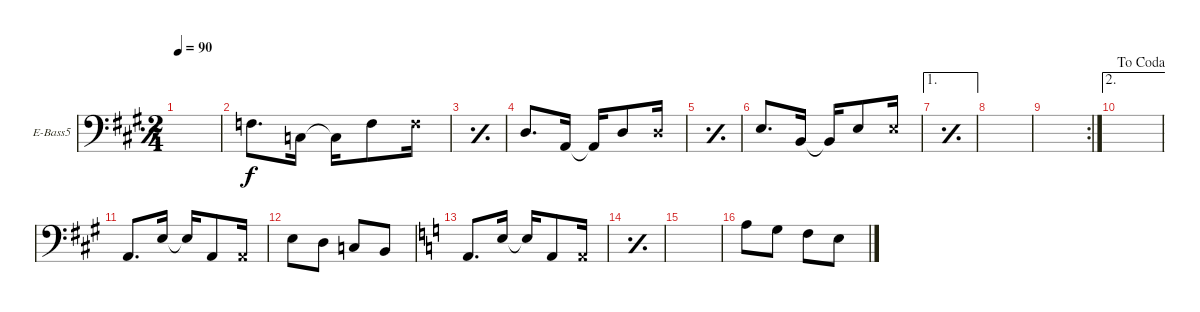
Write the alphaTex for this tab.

\defaultSystemsLayout 4
\bracketExtendMode groupsimilarinstruments
\firstSystemTrackNameOrientation horizontal
\otherSystemsTrackNameOrientation horizontal
\track ("Baixo" "E-Bass5") {instrument electricbassfinger}
\staff {score}
\tuning (G2 D2 A1 E1 B0)
\ts (2 4)
\tempo 90
\clef f4
\simile simple
\scale
0.941992
\ks a
|
\simile none
\scale
0.941992 3.2.8{d} 3.3.16 3.3{t}.16 3.2.8 3.2{x}.16 |
\simile simple
\scale
0.941992 |
\simile none
\scale
0.941992 0.2.8{d} 0.3.16 0.3{t}.16 0.2.8 0.2{x}.16 |
\simile simple
\scale
1.23203 |
\simile none
\scale
0.941992 2.2.8{d} 2.3.16 2.3{t}.16 2.2.8 2.2{x}.16 |
\ae 1
\simile simple
\scale
0.941992 |
\scale
0.941992 |
\rc 2
\scale
0.941992 |
\ae 2
\jump dacoda
\scale
1.23203 |
\simile none
\scale
0.941992 0.3.8{d} 2.2.16 2.2{t}.16 0.3.8 0.3{x}.16 |
\scale
0.941992 2.2.8 0.2.8 3.3.8 2.3.8 |
\scale
0.941992
\ks aminor
0.3.8{d} 2.2.16 2.2{t}.16 0.3.8 0.3{x}.16 |
\simile simple
\scale
0.941992 |
\scale
1.10593 |
\simile none
\scale
0.973518 2.1.8 0.1.8 3.2.8 2.2.8
